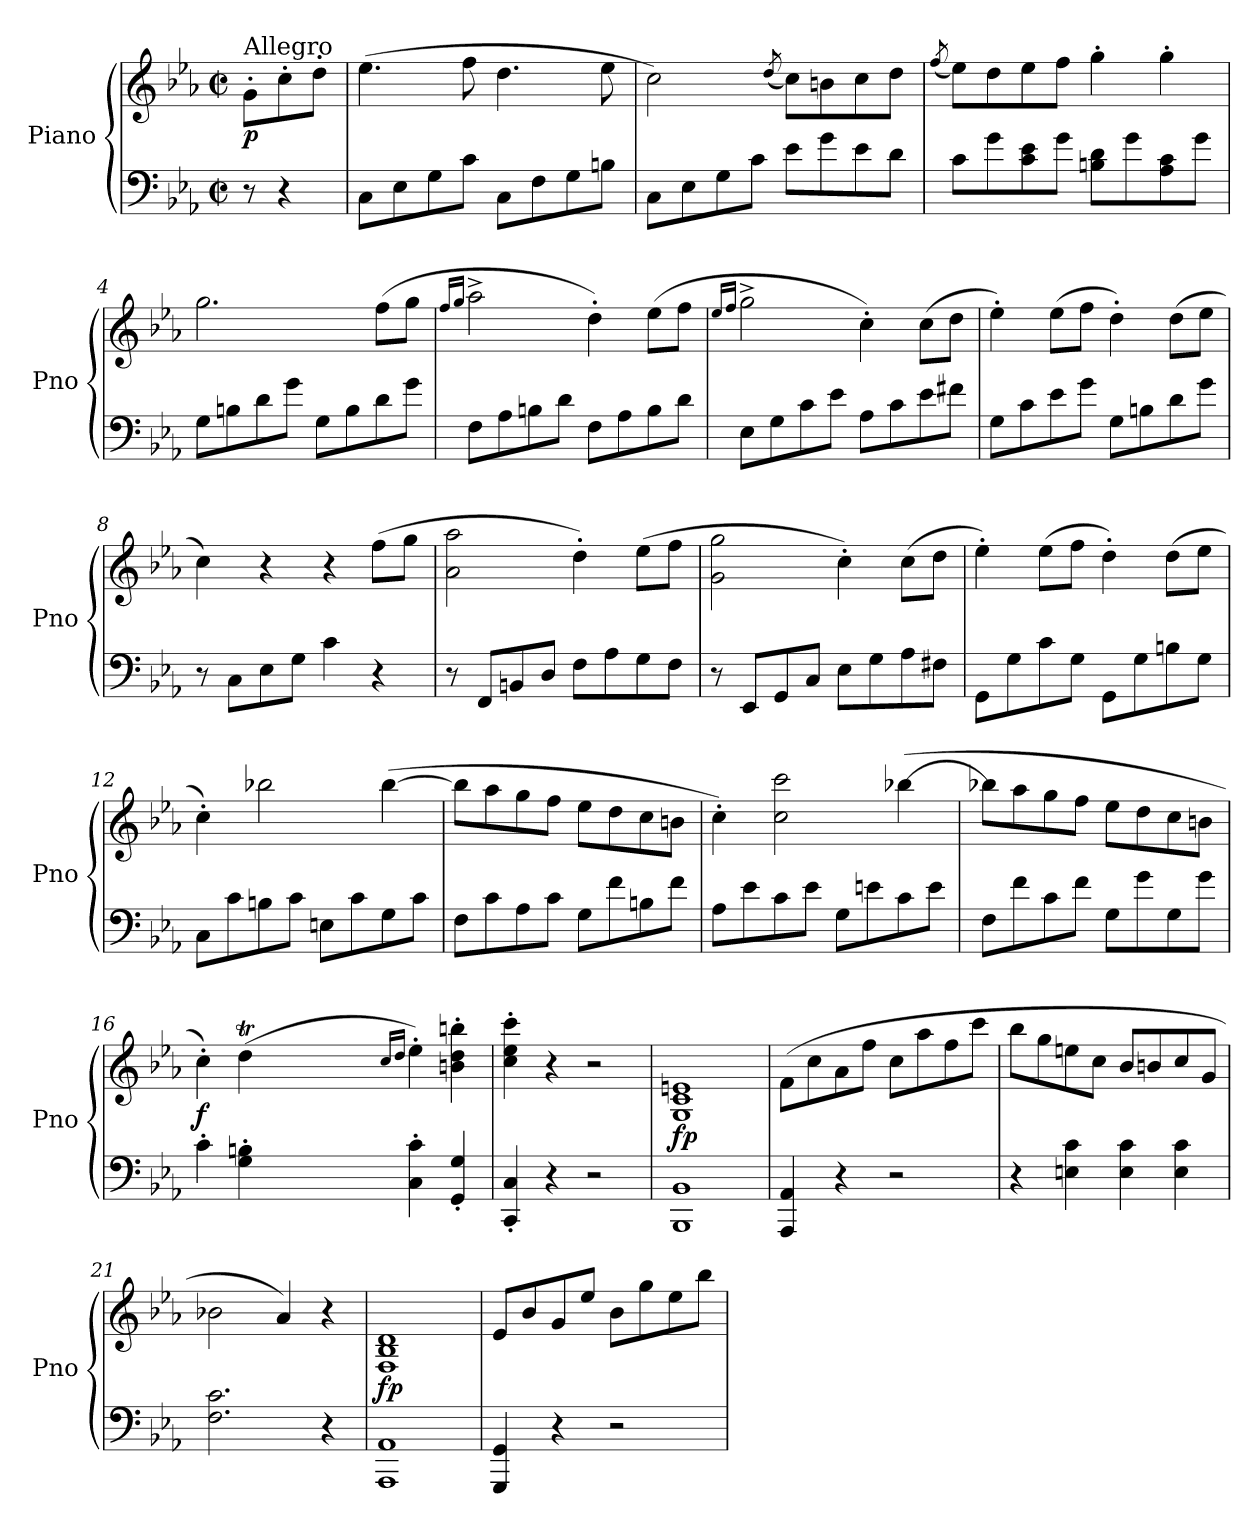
**kern	**kern	**dynam
*part1	*part1	*part1
*staff2	*staff1	*staff1/2
*I"Piano	*	*
*I'Pno	*	*
*clefF4	*clefG2	*
*k[b-e-a-]	*k[b-e-a-]	*
*M4/4	*M4/4	*
*met(c|)	*met(c|)	*
=	=	=
!	!LO:TX:a:t=Allegro	!
!	!	!LO:DY:b
8r	8g'\L	p
4r	8cc'\	.
.	8dd'\J	.
=1	=1	=1
8C\L	(4.ee-\	.
8E-\	.	.
8G\	.	.
8c\J	8ff\	.
8C\L	4.dd\	.
8F\	.	.
8G\	.	.
8Bn\J	8ee-\	.
=2	=2	=2
8C\L	2cc\)	.
8E-\	.	.
8G\	.	.
8c\J	.	.
.	(8qdd/	.
8e-\L	8cc\L)	.
8g\	8bn\	.
8e-\	8cc\	.
8d\J	8dd\J	.
=3	=3	=3
.	(8qff/	.
8c\L	8ee-\L)	.
8g\	8dd\	.
8c\ 8e-\	8ee-\	.
8g\J	8ff\J	.
8Bn\ 8d\L	4gg'\	.
8g\	.	.
8A-\ 8c\	4gg'\	.
8g\J	.	.
!!LO:LB:g=z
=4	=4	=4
8G\L	2.gg\	.
8Bn\	.	.
8d\	.	.
8g\J	.	.
8G\L	.	.
8B\	.	.
8d\	(8ff\L	.
8g\J	8gg\J	.
=5	=5	=5
.	16qff/LL	.
.	16qgg/JJ	.
8F\L	2aa-^\	.
8A-\	.	.
8Bn\	.	.
8d\J	.	.
8F\L	4dd'\)	.
8A-\	.	.
8B\	(8ee-\L	.
8d\J	8ff\J	.
=6	=6	=6
.	16qee-/LL	.
.	16qff/JJ	.
8E-\L	2gg^\	.
8G\	.	.
8c\	.	.
8e-\J	.	.
8A-\L	4cc'\)	.
8c\	.	.
8e-\	(8cc\L	.
8f#X\J	8dd\J	.
=7	=7	=7
8G\L	4ee-'\)	.
8c\	.	.
8e-\	(8ee-\L	.
8g\J	8ff\J	.
8G\L	4dd'\)	.
8Bn\	.	.
8d\	(8dd\L	.
8g\J	8ee-\J	.
!!LO:LB:g=z
=8	=8	=8
8r	4cc\)	.
8C\L	.	.
8E-\	4r	.
8G\J	.	.
4c\	4r	.
4r	(8ff\L	.
.	8gg\J	.
=9	=9	=9
8r	2a-\ 2aa-\	.
8FF/L	.	.
8BBn/	.	.
8D/J	.	.
8F\L	4dd'\)	.
8A-\	.	.
8G\	(8ee-\L	.
8F\J	8ff\J	.
=10	=10	=10
8r	2g\ 2gg\	.
8EE-/L	.	.
8GG/	.	.
8C/J	.	.
8E-\L	4cc'\)	.
8G\	.	.
8A-\	(8cc\L	.
8F#X\J	8dd\J	.
=11	=11	=11
8GG\L	4ee-'\)	.
8G\	.	.
8c\	(8ee-\L	.
8G\J	8ff\J	.
8GG\L	4dd'\)	.
8G\	.	.
8Bn\	(8dd\L	.
8G\J	8ee-\J	.
!!LO:LB:g=z
=12	=12	=12
!	!	!LO:DY:b
8C\L	4cc'\)	other-dynamics
8c\	.	.
8Bn\	2bb-X\	.
8c\J	.	.
8En\L	.	.
8c\	.	.
8G\	([4bb-\	.
8c\J	.	.
=13	=13	=13
8F\L	8bb-\L]	.
8c\	8aa-\	.
8A-\	8gg\	.
8c\J	8ff\J	.
8G\L	8ee-\L	.
8f\	8dd\	.
8Bn\	8cc\	.
8f\J	8bn\J	.
=14	=14	=14
8A-\L	4cc'\)	.
8e-\	.	.
8c\	2cc\ 2ccc\	.
8e-\J	.	.
8G\L	.	.
8en\	.	.
8c\	([4bb-X\	.
8e\J	.	.
=15	=15	=15
8F\L	8bb-X\L]	.
8f\	8aa-\	.
8c\	8gg\	.
8f\J	8ff\J	.
8G\L	8ee-\L	.
8g\	8dd\	.
8G\	8cc\	.
8g\J	8bn\J	.
!!LO:LB:g=z
=16	=16	=16
*	*^	*
!	!	!	!LO:DY:b
4c'\	4cc'\)	4ryy	f
4G\' 4Bn\'	(>4ddt\	32ee-yy	.
.	.	32ddyy	.
.	.	32ee-yy	.
.	.	32ddyy	.
.	.	32ee-yy	.
.	.	32ddyy	.
.	.	32ccyy	.
.	.	32ddyy	.
.	16qcc/LL	.	.
.	16qdd/JJ	.	.
4C\' 4c\'	4ee-'\)	2ryy	.
4GG/' 4G/'	4bn\' 4dd\' 4bbn\'	.	.
*	*v	*v	*
=17	=17	=17
4CC/' 4C/'	4cc\' 4ee-\' 4ccc\'	.
4r	4r	.
2r	2r	.
=18	=18	=18
!	!	!LO:DY:b
1BBB- 1BB-	1G 1c 1en	fp
=19	=19	=19
4AAA-/ 4AA-/	(8f\L	.
.	8cc\	.
4r	8a-\	.
.	8ff\J	.
2r	8cc\L	.
.	8aa-\	.
.	8ff\	.
.	8ccc\J	.
=20	=20	=20
4r	8bb-\L	.
.	8gg\	.
4En\ 4c\	8een\	.
.	8cc\J	.
4E\ 4c\	8b-/L	.
.	8bn/	.
4E\ 4c\	8cc/	.
.	8g/J	.
=21	=21	=21
2.F\ 2.c\	2b-X\	.
.	4a-/)	.
4r	4r	.
=22	=22	=22
!	!	!LO:DY:b
1AAA- 1AA-	1F 1B- 1d	fp
!!LO:PB:g=z
=23	=23	=23
4GGG/ 4GG/	8e-/L	.
.	8b-/	.
4r	8g/	.
.	8ee-/J	.
2r	8b-\L	.
.	8gg\	.
.	8ee-\	.
.	8bb-\J	.
=	=	=
*-	*-	*-
